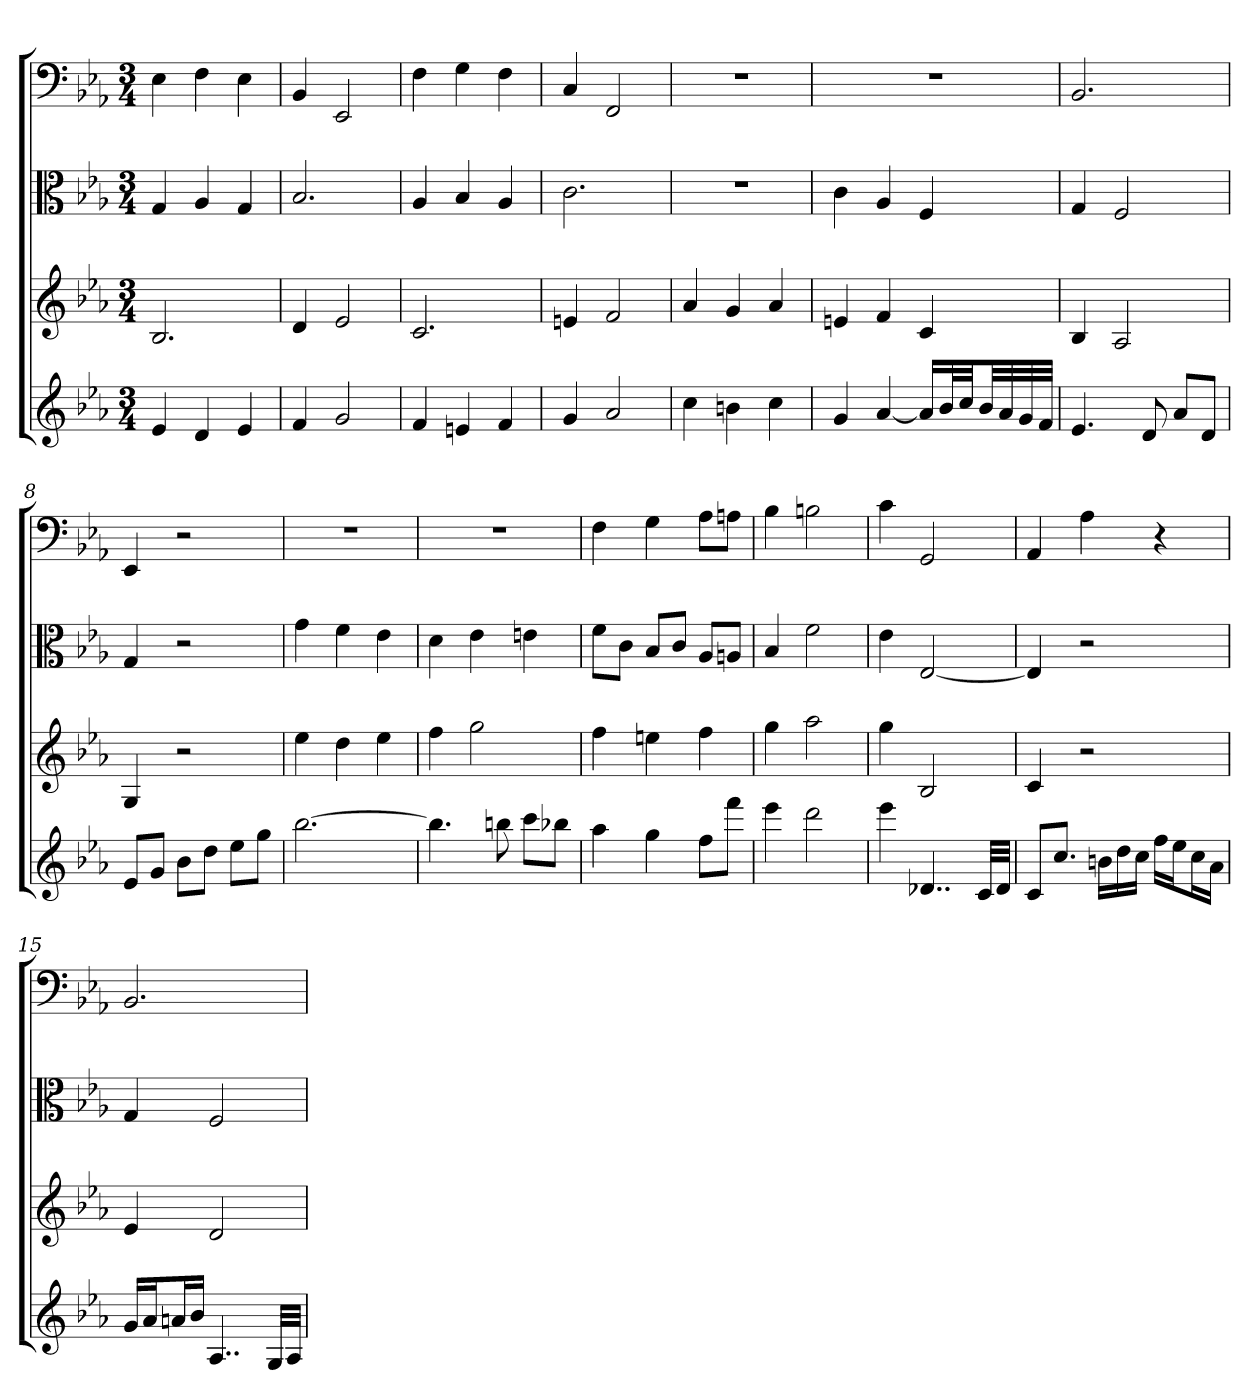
**kern	**kern	**kern	**kern
*part4	*part3	*part2	*part1
*staff4	*staff3	*staff2	*staff1
*	*	*clefC3	*clefF4
*k[b-e-a-]	*k[b-e-a-]	*k[b-e-a-]	*k[b-e-a-]
*E-:	*E-:	*E-:	*E-:
*M3/4	*M3/4	*M3/4	*M3/4
=1	=1	=1	=1
4e-	2.B-	4G	4E-
4d	.	4A-	4F
4e-	.	4G	4E-
=2	=2	=2	=2
4f	4d	2.B-	4BB-
2g	2e-	.	2EE-
=3	=3	=3	=3
4f	2.c	4A-	4F
4en	.	4B-	4G
4f	.	4A-	4F
=4	=4	=4	=4
4g	4en	2.c	4C
2a-	2f	.	2FF
=5	=5	=5	=5
4cc	4a-	2.r	2.r
4bn	4g	.	.
4cc	4a-	.	.
=6	=6	=6	=6
4g	4en	4c	2.r
[4a-	4f	4A-	.
16a-LL]	4c	4F	.
32b-L	.	.	.
32ccJJ	.	.	.
32b-LL	.	.	.
32a-	.	.	.
32g	.	.	.
32fJJJ	.	.	.
=7	=7	=7	=7
4.e-	4B-	4G	2.BB-
.	2A-	2F	.
8d	.	.	.
8a-L	.	.	.
8dJ	.	.	.
=8	=8	=8	=8
8e-L	4G	4G	4EE-
8gJ	.	.	.
8b-L	2r	2r	2r
8ddJ	.	.	.
8ee-L	.	.	.
8ggJ	.	.	.
=9	=9	=9	=9
[2.bb-	4ee-	4g	2.r
.	4dd	4f	.
.	4ee-	4e-	.
=10	=10	=10	=10
4.bb-]	4ff	4d	2.r
.	2gg	4e-	.
8bbn	.	.	.
8cccL	.	4en	.
8bb-XJ	.	.	.
=11	=11	=11	=11
4aa-	4ff	8f\L	4F
.	.	8c\J	.
4gg	4een	8B-/L	4G
.	.	8c/J	.
8ffL	4ff	8A-/L	8A-\L
8fffJ	.	8An/J	8An\J
=12	=12	=12	=12
4eee-	4gg	4B-	4B-
2ddd	2aa-	2f	2Bn
=13	=13	=13	=13
4eee-	4gg	4e-	4c
4..d-X	2B-	[2E-	2GG
32cLLL	.	.	.
32d-JJJ	.	.	.
=14	=14	=14	=14
8cL	4c	4E-]	4AA-
8.ccJ	.	.	.
.	2r	2r	4A-
16bnLL	.	.	.
16dd	.	.	.
16ccJJ	.	.	.
16ffLL	.	.	4r
16ee-J	.	.	.
16ccL	.	.	.
16a-JJ	.	.	.
=15	=15	=15	=15
16gLL	4e-	4G	2.BB-
16a-J	.	.	.
16anL	.	.	.
16b-JJ	.	.	.
4..A-	2d	2F	.
32GLLL	.	.	.
32A-JJJ	.	.	.
=	=	=	=
*-	*-	*-	*-
